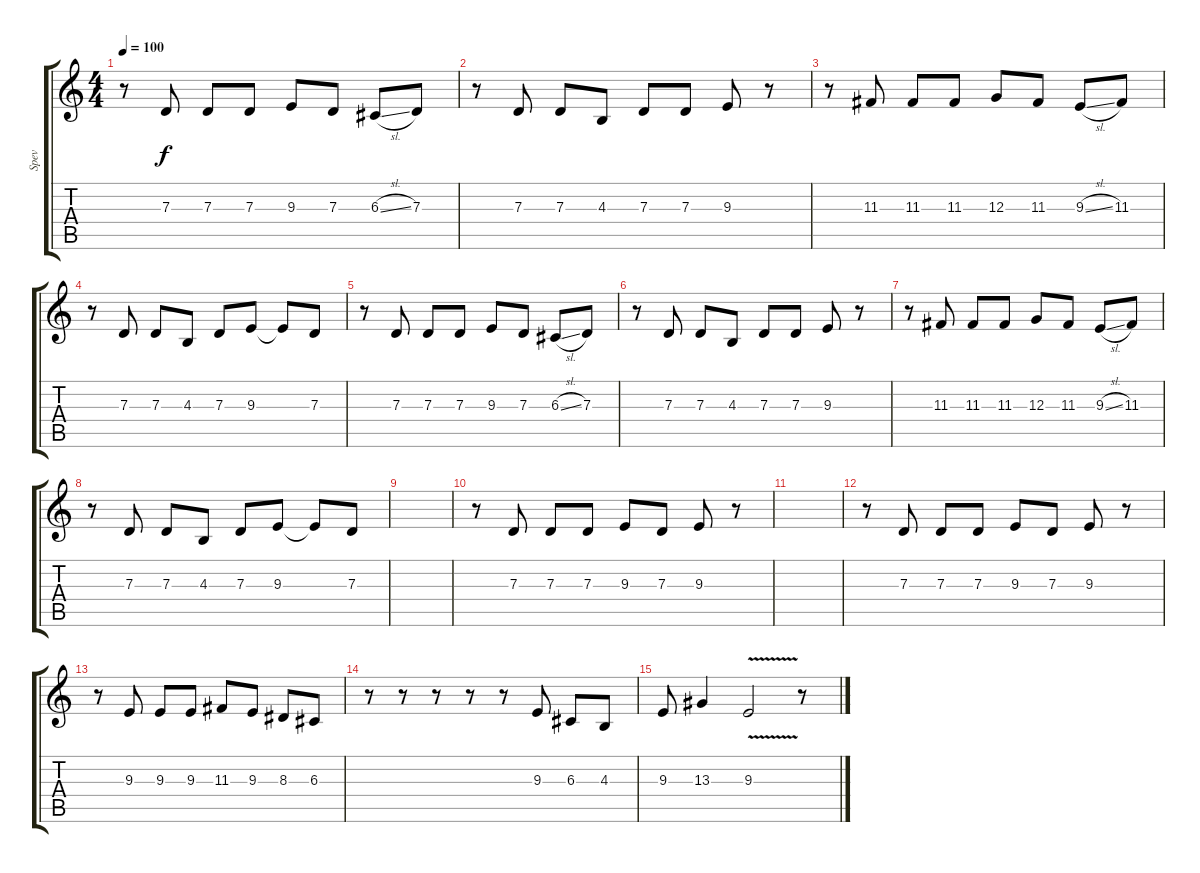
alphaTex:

\track ("Spev" "Spev") {instrument trumpet}
\staff {score tabs}
\tuning (E4 B3 G3 D3 A2 E2) {hide}
\ts (4 4)
\tempo 100
\clef g2
\ks c
r.8{dy f} 7.3.8 7.3.8 7.3.8 9.3.8 7.3.8 6.3{sl}.8 7.3.8 |
r.8 7.3.8 7.3.8 4.3.8 7.3.8 7.3.8 9.3.8 r.8 |
r.8 11.3.8 11.3.8 11.3.8 12.3.8 11.3.8 9.3{sl}.8 11.3.8 |
r.8 7.3.8 7.3.8 4.3.8 7.3.8 9.3.8 9.3{t}.8 7.3.8 |
r.8 7.3.8 7.3.8 7.3.8 9.3.8 7.3.8 6.3{sl}.8 7.3.8 |
r.8 7.3.8 7.3.8 4.3.8 7.3.8 7.3.8 9.3.8 r.8 |
r.8 11.3.8 11.3.8 11.3.8 12.3.8 11.3.8 9.3{sl}.8 11.3.8 |
r.8 7.3.8 7.3.8 4.3.8 7.3.8 9.3.8 9.3{t}.8 7.3.8 |
|
r.8 7.3.8 7.3.8 7.3.8 9.3.8 7.3.8 9.3.8 r.8 |
|
r.8 7.3.8 7.3.8 7.3.8 9.3.8 7.3.8 9.3.8 r.8 |
r.8 9.3.8 9.3.8 9.3.8 11.3.8 9.3.8 8.3.8 6.3.8 |
r.8 r.8 r.8 r.8 r.8 9.3.8 6.3.8 4.3.8 |
9.3.8 13.3.4 9.3{v}.2 r.8
